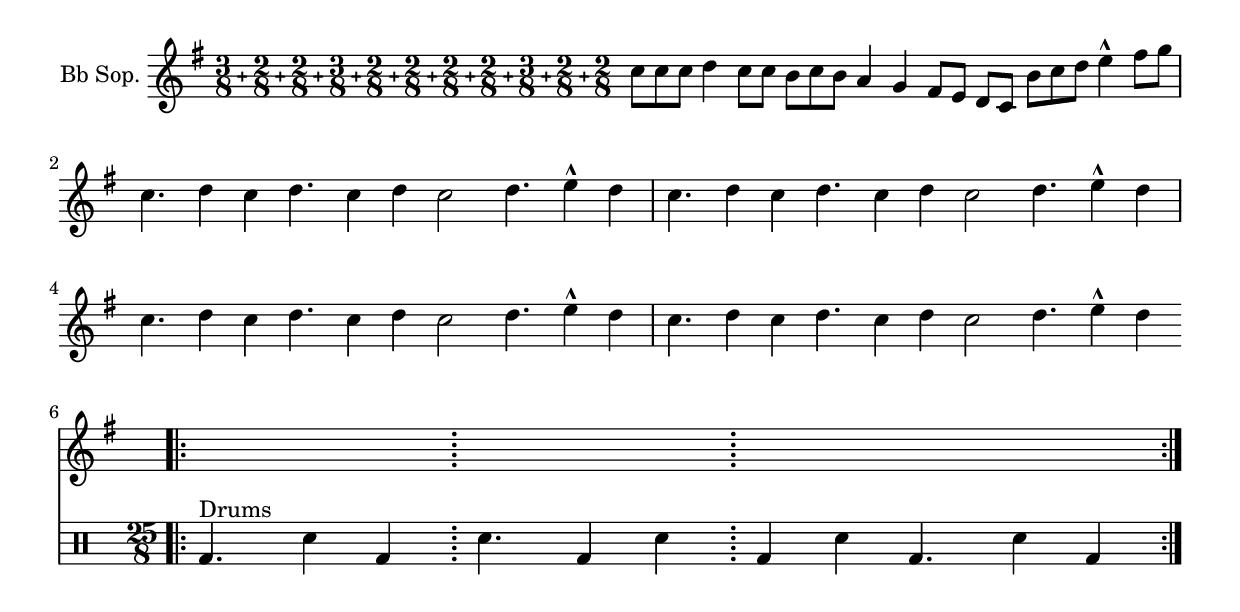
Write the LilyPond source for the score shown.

%% http://lsr.dsi.unimi.it/LSR/Item?id=192
%% modified by P.P.Schneider onn Fab. 2014.
%% see also http://lilypond.org/doc/v2.18/Documentation/snippets/rhythms#rhythms-heavily-customized-polymetric-time-signatures

melody = \relative c'' {
  \set Staff.instrumentName = #"Bb Sop."
  \key g \major
  \compoundMeter #'((3 8) (2 8) (2 8) (3 8) (2 8) (2 8)
                    (2 8) (2 8) (3 8) (2 8) (2 8))
  c8 c c d4 c8 c b c b a4 g fis8 e d c b' c d e4-^ fis8 g \break
  c,4. d4 c4 d4. c4 d c2 d4. e4-^ d4
  c4. d4 c4 d4. c4 d c2 d4. e4-^ d4 \break
  c4. d4 c4 d4. c4 d c2 d4. e4-^ d4
  c4. d4 c4 d4. c4 d c2 d4. e4-^ d4 \break
}

drum = \new DrumStaff \drummode {
  \bar ".|:" bd4.^\markup { Drums } sn4 bd \bar ";" sn4.
  bd4 sn \bar ";" bd sn bd4. sn4 bd \bar ":|."
}

{
  \melody
  \drum
}

